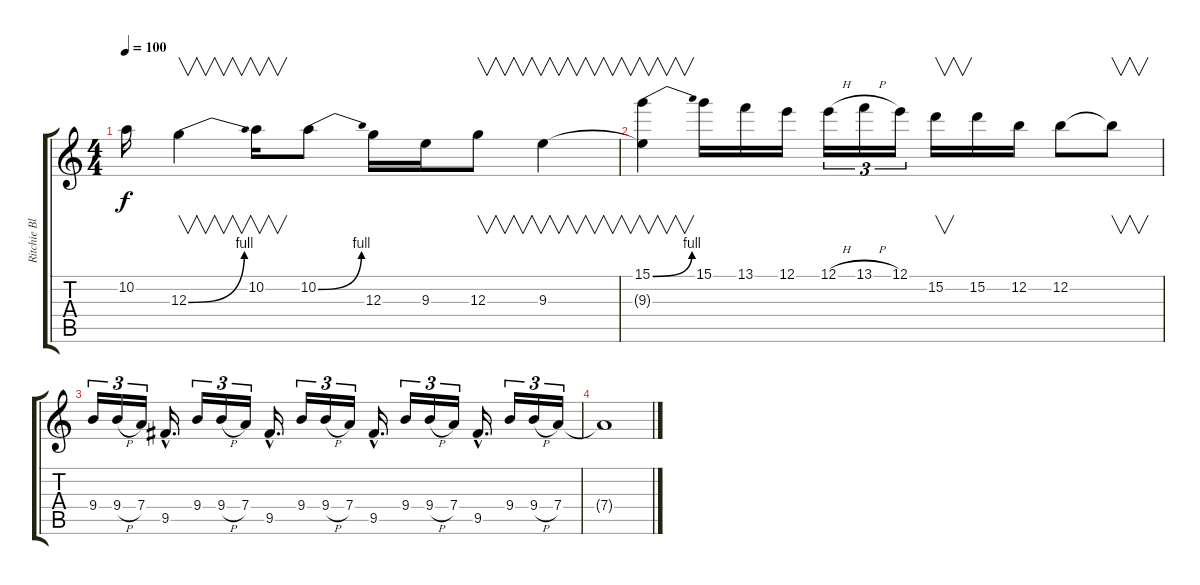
\track ("Ritchie Blackmore" "Ritchie Bl") {instrument distortionguitar}
\staff {score tabs}
\tuning (E4 B3 G3 D3 A2 E2) {hide}
\ts (4 4)
\tempo 100
\clef g2
\ks c
10.2.16{dy f} 12.3{be (bend 0 0 60 4)}.4{v} 10.2.16{v} 10.2{be (bend 0 0 60 4)}.8 12.3.16 9.3.16 12.3.8{v} 9.3.4{v} |
(15.1{be (bend 0 0 60 4)} 9.3{t}).4{v volume 0} 15.1.16 13.1.16 12.1.16 12.1{h}.16{tu (3 2)} 13.1{h}.16{tu (3 2)} 12.1.16{tu (3 2)} 15.2.16{v} 15.2.16 12.2.16 12.2.8 12.2{t}.8{v} |
9.4.16{tu (3 2)} 9.4{h}.16{tu (3 2)} 7.4.16{tu (3 2)} 9.5{hac}.16{d} 9.4.16{tu (3 2)} 9.4{h}.16{tu (3 2)} 7.4.16{tu (3 2)} 9.5{hac}.16{d} 9.4.16{tu (3 2)} 9.4{h}.16{tu (3 2)} 7.4.16{tu (3 2)} 9.5{hac}.16{d} 9.4.16{tu (3 2)} 9.4{h}.16{tu (3 2)} 7.4.16{tu (3 2)} 9.5{hac}.16{d} 9.4.16{tu (3 2)} 9.4{h}.16{tu (3 2)} 7.4.16{tu (3 2)} |
7.4{t}.1
